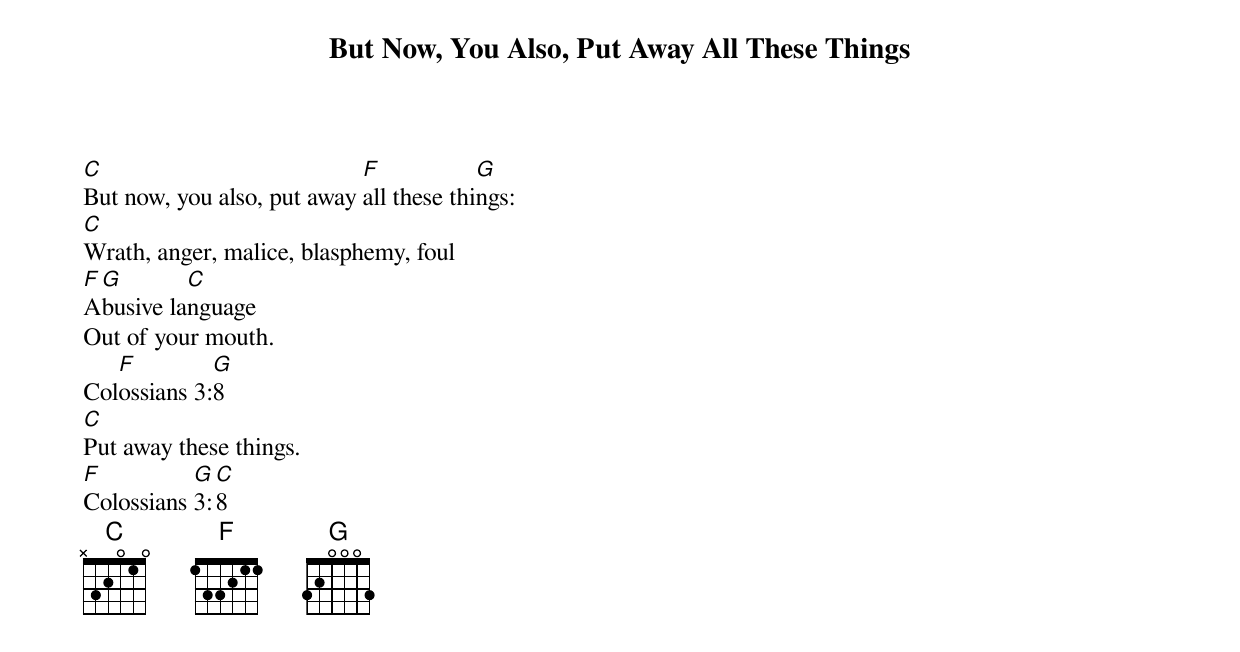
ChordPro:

{title: But Now, You Also, Put Away All These Things}


[C]But now, you also, put away [F]all these thi[G]ngs:
[C]Wrath, anger, malice, blasphemy, foul
[F]A[G]busive la[C]nguage
Out of your mouth.
Col[F]ossians 3:[G]8
[C]Put away these things.
[F]Colossians [G]3:[C]8
